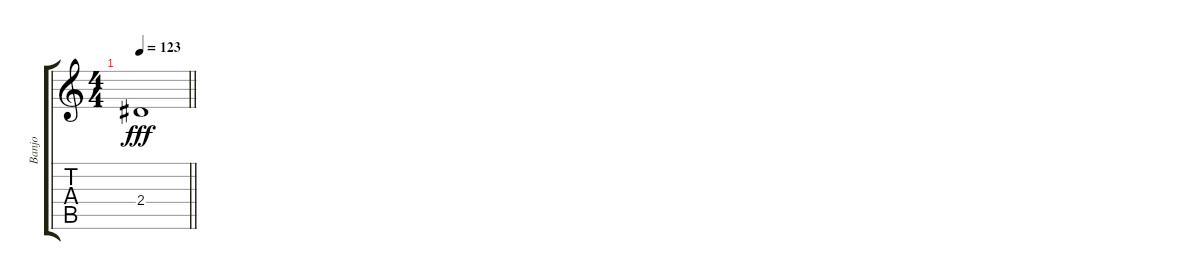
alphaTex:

\track ("Banjo" "Banjo") {instrument banjo}
\staff {score tabs}
\tuning (Eb4 Bb3 Gb3 Db3 Ab2 Eb2) {hide}
\displaytranspose 12
\ts (4 4)
\tempo 123
\clef g2
\barLineRight lightlight
\ks c
2.4{t}.1{dy fff}
